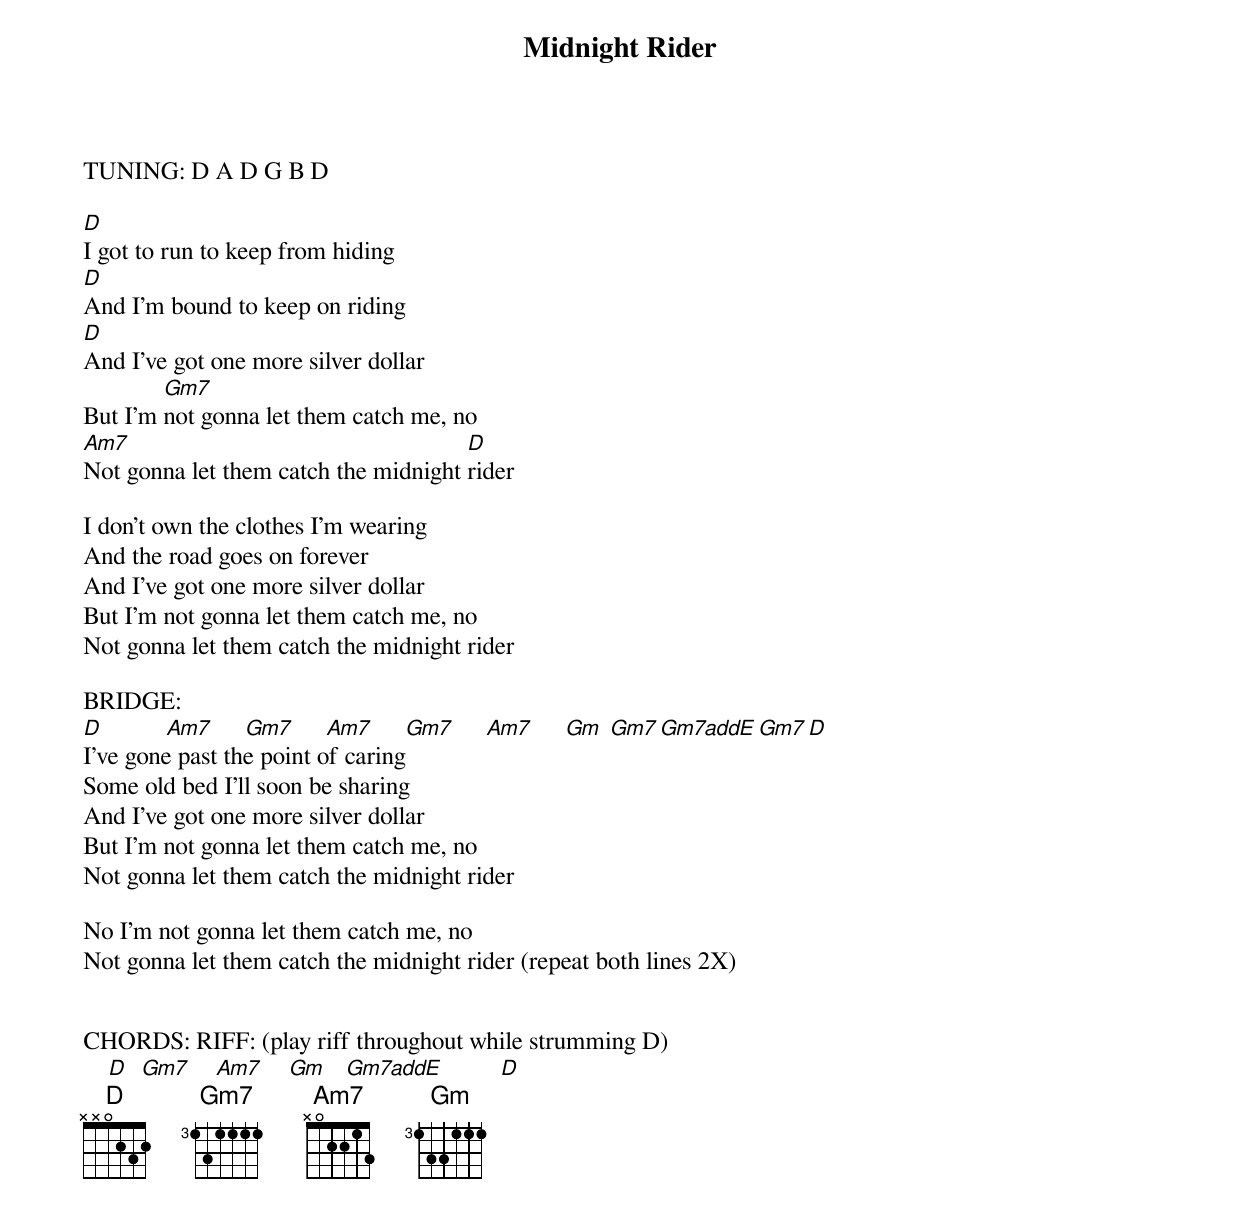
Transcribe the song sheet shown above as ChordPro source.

{t:Midnight Rider }
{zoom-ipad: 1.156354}
TUNING: D A D G B D

[D]I got to run to keep from hiding
[D]And I'm bound to keep on riding
[D]And I've got one more silver dollar
But I'm [Gm7]not gonna let them catch me, no
[Am7]Not gonna let them catch the midnight [D]rider

I don't own the clothes I'm wearing
And the road goes on forever
And I've got one more silver dollar
But I'm not gonna let them catch me, no
Not gonna let them catch the midnight rider

BRIDGE:
[D]          [Am7]     [Gm7]     [Am7]     [Gm7]     [Am7]     [Gm] [Gm7][Gm7addE][Gm7][D]
I've gone past the point of caring
Some old bed I'll soon be sharing
And I've got one more silver dollar
But I'm not gonna let them catch me, no
Not gonna let them catch the midnight rider

No I'm not gonna let them catch me, no
Not gonna let them catch the midnight rider (repeat both lines 2X)


CHORDS: RIFF: (play riff throughout while strumming D)
    [D]  [Gm7]    [Am7]    [Gm]   [Gm7addE]         [D]
